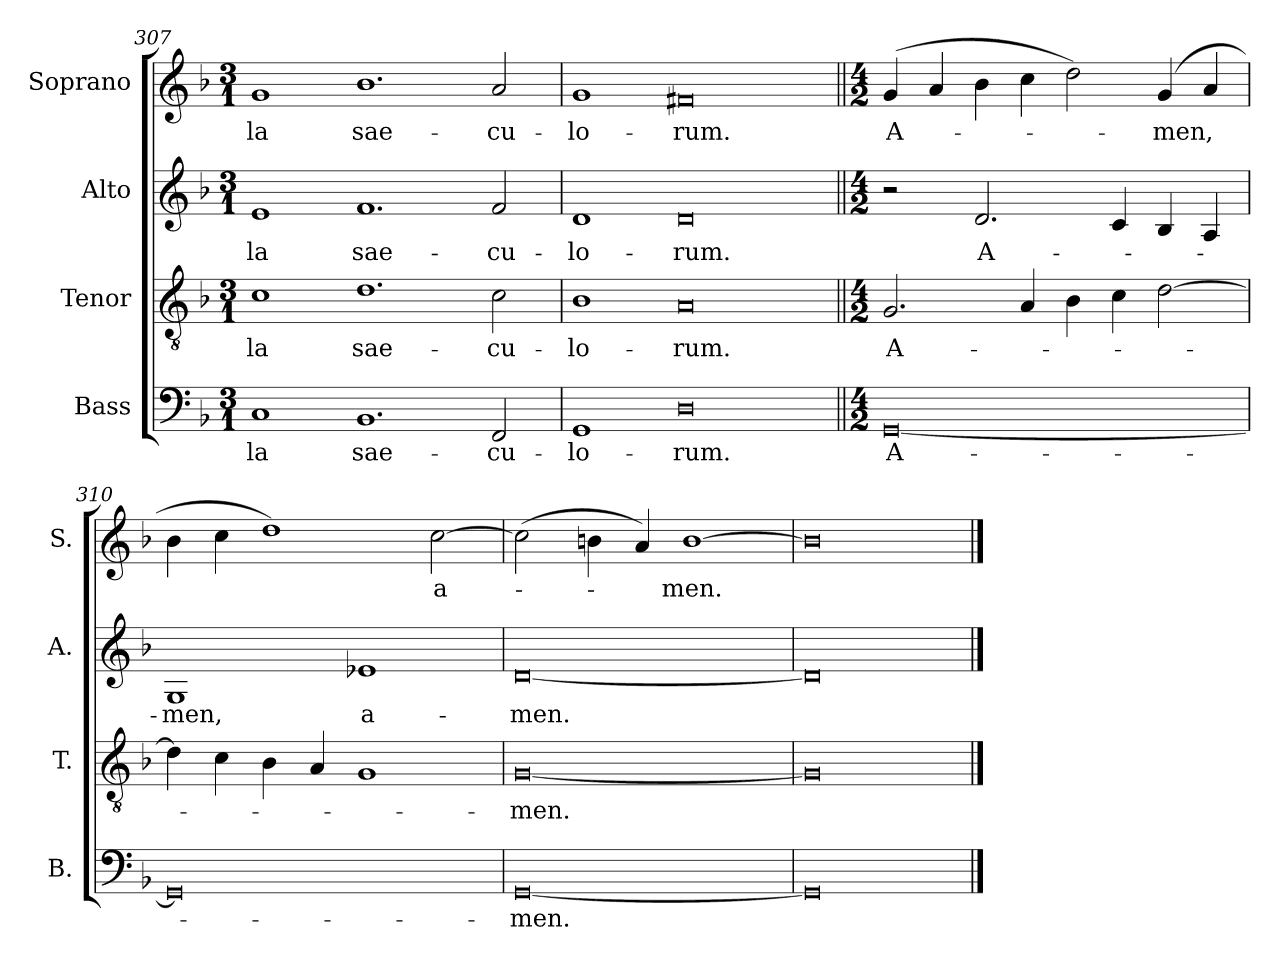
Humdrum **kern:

**kern	**text	**kern	**text	**kern	**text	**kern	**text
*part4	*part4	*part3	*part3	*part2	*part2	*part1	*part1
*staff4	*staff4	*staff3	*staff3	*staff2	*staff2	*staff1	*staff1
*I"Bass	*	*I"Tenor	*	*I"Alto	*	*I"Soprano	*
*I'B.	*	*I'T.	*	*I'A.	*	*I'S.	*
*clefF4	*	*clefGv2	*	*clefG2	*	*clefG2	*
*	*	*ITrd7c12	*	*	*	*	*
*k[b-]	*	*k[b-]	*	*k[b-]	*	*k[b-]	*
*F:	*	*F:	*	*F:	*	*F:	*
*M3/1	*	*M3/1	*	*M3/1	*	*M3/1	*
=307	=307	=307	=307	=307	=307	=307	=307
!	!LO:LY:b:color=#000000	!	!	!	!	!	!
!	!	!	!LO:LY:b:color=#000000	!	!	!	!
!	!	!	!	!	!LO:LY:b:color=#000000	!	!
!	!	!	!	!	!	!	!LO:LY:b:color=#000000
1Ci	-la	1Ci	-la	1ei	-la	1gi	-la
!	!LO:LY:b:color=#000000	!	!	!	!	!	!
!	!	!	!LO:LY:b:color=#000000	!	!	!	!
!	!	!	!	!	!LO:LY:b:color=#000000	!	!
!	!	!	!	!	!	!	!LO:LY:b:color=#000000
1.BB-i	sae-	1.Di	sae-	1.fi	sae-	1.b-i	sae-
!	!LO:LY:b:color=#000000	!	!	!	!	!	!
!	!	!	!LO:LY:b:color=#000000	!	!	!	!
!	!	!	!	!	!LO:LY:b:color=#000000	!	!
!	!	!	!	!	!	!	!LO:LY:b:color=#000000
2FFi/	-cu-	2Ci\	-cu-	2fi/	-cu-	2ai/	-cu-
=308	=308	=308	=308	=308	=308	=308	=308
!	!LO:LY:b:color=#000000	!	!	!	!	!	!
!	!	!	!LO:LY:b:color=#000000	!	!	!	!
!	!	!	!	!	!LO:LY:b:color=#000000	!	!
!	!	!	!	!	!	!	!LO:LY:b:color=#000000
1GGi	-lo-	1BB-i	-lo-	1di	-lo-	1gi	-lo-
!	!LO:LY:b:color=#000000	!	!	!	!	!	!
!	!	!	!LO:LY:b:color=#000000	!	!	!	!
!	!	!	!	!	!LO:LY:b:color=#000000	!	!
!	!	!	!	!	!	!	!LO:LY:b:color=#000000
0Di	-rum.	0AAi	-rum.	0di	-rum.	0f#Xi	-rum.
=309||	=309||	=309||	=309||	=309||	=309||	=309||	=309||
*M4/2	*	*M4/2	*	*M4/2	*	*M4/2	*
!	!LO:LY:b:color=#000000	!	!	!	!	!	!
!	!	!	!LO:LY:b:color=#000000	!	!	!	!
*	*	*	*	*	*	*MM160	*
!	!	!	!	!	!	!	!LO:LY:b:color=#000000
[0GGi	A-	2.GGi/	A-	2r	.	(4gi/	A-
.	.	.	.	.	.	4ai/	.
!	!	!	!	!	!LO:LY:b:color=#000000	!	!
.	.	.	.	2.di/	A-	4b-i\	.
.	.	4AAi/	.	.	.	4cci\	.
.	.	4BB-i\	.	.	.	2ddi\)	.
.	.	4Ci\	.	4ci/	.	.	.
!	!	!	!	!	!	!	!LO:LY:b:color=#000000
.	.	[2Di\	.	4B-i/	.	(4gi/	-men,
.	.	.	.	4Ai/	.	4ai/	.
=310	=310	=310	=310	=310	=310	=310	=310
!	!	!	!	!	!LO:LY:b:color=#000000	!	!
0GGi]	.	4Di\]	.	1Gi	-men,	4b-i\	.
.	.	4Ci\	.	.	.	4cci\	.
.	.	4BB-i\	.	.	.	1ddi)	.
.	.	4AAi/	.	.	.	.	.
!	!	!	!	!	!LO:LY:b:color=#000000	!	!
.	.	1GGi	.	1e-Xi	a-	.	.
!	!	!	!	!	!	!	!LO:LY:b:color=#000000
.	.	.	.	.	.	[2cci\	a-
=311	=311	=311	=311	=311	=311	=311	=311
!	!LO:LY:b:color=#000000	!	!	!	!	!	!
!	!	!	!LO:LY:b:color=#000000	!	!	!	!
!	!	!	!	!	!LO:LY:b:color=#000000	!	!
[0GGi	-men.	[0GGi	-men.	[0di	-men.	(2cci\]	.
.	.	.	.	.	.	4bni\	.
.	.	.	.	.	.	4ai/)	.
!	!	!	!	!	!	!	!LO:LY:b:color=#000000
.	.	.	.	.	.	[1bi	-men.
=312	=312	=312	=312	=312	=312	=312	=312
0GGi]	.	0GGi]	.	0di]	.	0bi]	.
==	==	==	==	==	==	==	==
*-	*-	*-	*-	*-	*-	*-	*-
